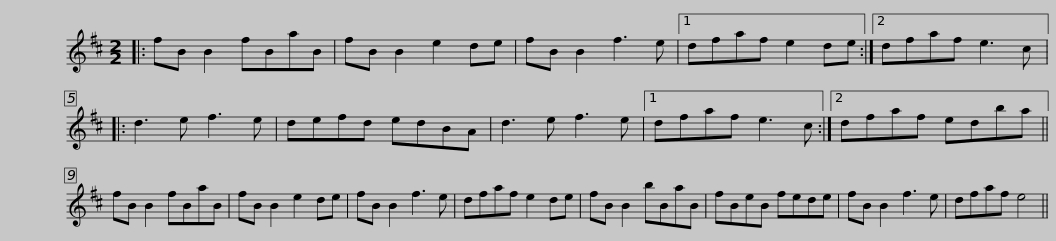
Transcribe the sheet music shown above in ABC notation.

X:1
L:1/8
M:2/2
I:linebreak $
K:Bmin
V:1 treble
V:1
|: fB B2 fBaB | fB B2 e2 de | fB B2 f3 e |1 dfaf e2 de :|2 dfaf e3 c |: %5
 d3 e f3 e |$ defd edBA | d3 e f3 e |1 dfaf e3 c :|2 dfaf edba || %10
 fB B2 fBaB | fB B2 e2 de |$ fB B2 f3 e | dfaf e2 de | fB B2 bBaB | %15
 fBeB fede | fB B2 f3 e | dfaf e4 || %18
